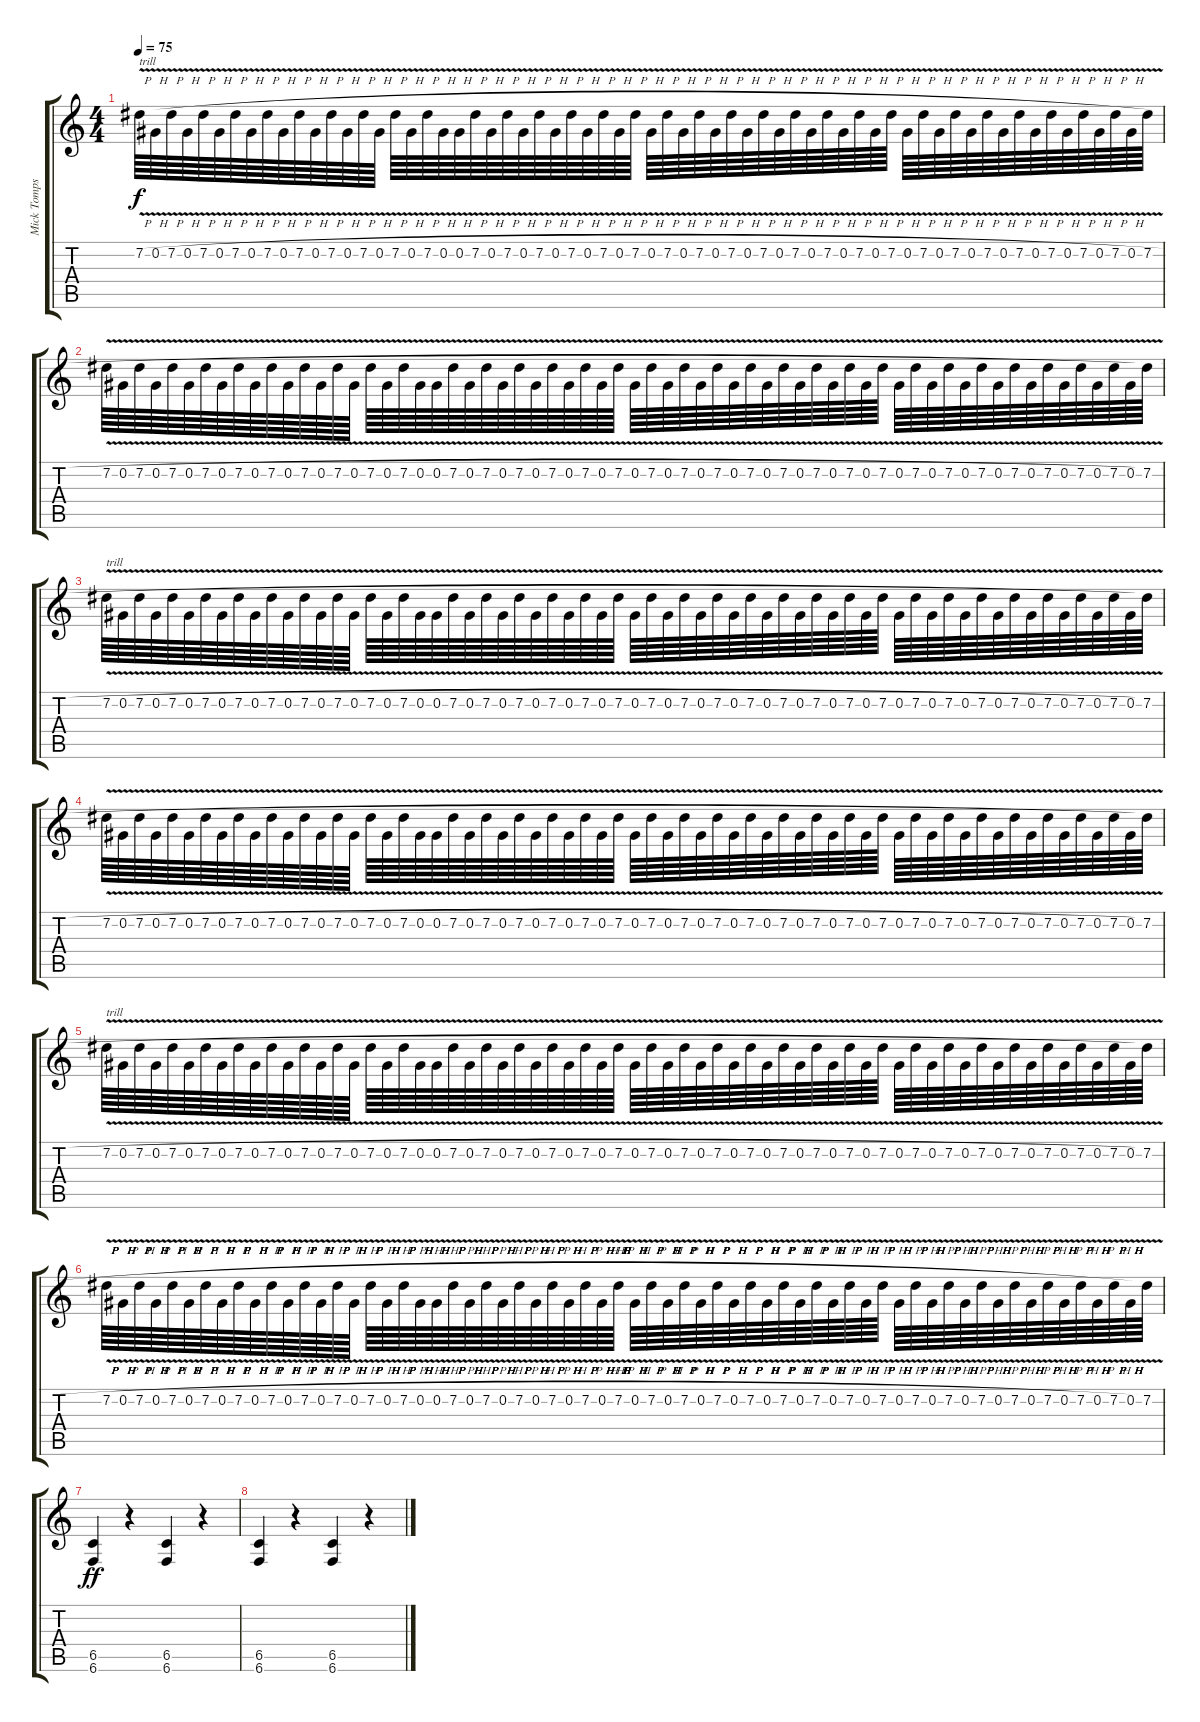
\track ("Mick Tompson" "Mick Tomps") {instrument distortionguitar}
\staff {score tabs}
\tuning (Db4 Ab3 E3 B2 Gb2 B1) {hide}
\ts (4 4)
\tempo 75
\clef g2
\ks c
7.2{v h}.64{txt "trill" dy f} 0.2{v h}.64 7.2{v h}.64 0.2{v h}.64 7.2{v h}.64 0.2{v h}.64 7.2{v h}.64 0.2{v h}.64 7.2{v h}.64 0.2{v h}.64 7.2{v h}.64 0.2{v h}.64 7.2{v h}.64 0.2{v h}.64 7.2{v h}.64 0.2{v h}.64 7.2{v h}.64 0.2{v h}.64 7.2{v h}.64 0.2{v h}.64 0.2{v h}.64 7.2{v h}.64 0.2{v h}.64 7.2{v h}.64 0.2{v h}.64 7.2{v h}.64 0.2{v h}.64 7.2{v h}.64 0.2{v h}.64 7.2{v h}.64 0.2{v h}.64 7.2{v h}.64 0.2{v h}.64 7.2{v h}.64 0.2{v h}.64 7.2{v h}.64 0.2{v h}.64 7.2{v h}.64 0.2{v h}.64 7.2{v h}.64 0.2{v h}.64 7.2{v h}.64 0.2{v h}.64 7.2{v h}.64 0.2{v h}.64 7.2{v h}.64 0.2{v h}.64 7.2{v h}.64 0.2{v h}.64 7.2{v h}.64 0.2{v h}.64 7.2{v h}.64 0.2{v h}.64 7.2{v h}.64 0.2{v h}.64 7.2{v h}.64 0.2{v h}.64 7.2{v h}.64 0.2{v h}.64 7.2{v h}.64 0.2{v h}.64 7.2{v h}.64 0.2{v h}.64 7.2{v h}.64 |
7.2{v h}.64 0.2{v h}.64 7.2{v h}.64 0.2{v h}.64 7.2{v h}.64 0.2{v h}.64 7.2{v h}.64 0.2{v h}.64 7.2{v h}.64 0.2{v h}.64 7.2{v h}.64 0.2{v h}.64 7.2{v h}.64 0.2{v h}.64 7.2{v h}.64 0.2{v h}.64 7.2{v h}.64 0.2{v h}.64 7.2{v h}.64 0.2{v h}.64 0.2{v h}.64 7.2{v h}.64 0.2{v h}.64 7.2{v h}.64 0.2{v h}.64 7.2{v h}.64 0.2{v h}.64 7.2{v h}.64 0.2{v h}.64 7.2{v h}.64 0.2{v h}.64 7.2{v h}.64 0.2{v h}.64 7.2{v h}.64 0.2{v h}.64 7.2{v h}.64 0.2{v h}.64 7.2{v h}.64 0.2{v h}.64 7.2{v h}.64 0.2{v h}.64 7.2{v h}.64 0.2{v h}.64 7.2{v h}.64 0.2{v h}.64 7.2{v h}.64 0.2{v h}.64 7.2{v h}.64 0.2{v h}.64 7.2{v h}.64 0.2{v h}.64 7.2{v h}.64 0.2{v h}.64 7.2{v h}.64 0.2{v h}.64 7.2{v h}.64 0.2{v h}.64 7.2{v h}.64 0.2{v h}.64 7.2{v h}.64 0.2{v h}.64 7.2{v h}.64 0.2{v h}.64 7.2{v h}.64 |
7.2{v h}.64{txt "trill"} 0.2{v h}.64 7.2{v h}.64 0.2{v h}.64 7.2{v h}.64 0.2{v h}.64 7.2{v h}.64 0.2{v h}.64 7.2{v h}.64 0.2{v h}.64 7.2{v h}.64 0.2{v h}.64 7.2{v h}.64 0.2{v h}.64 7.2{v h}.64 0.2{v h}.64 7.2{v h}.64 0.2{v h}.64 7.2{v h}.64 0.2{v h}.64 0.2{v h}.64 7.2{v h}.64 0.2{v h}.64 7.2{v h}.64 0.2{v h}.64 7.2{v h}.64 0.2{v h}.64 7.2{v h}.64 0.2{v h}.64 7.2{v h}.64 0.2{v h}.64 7.2{v h}.64 0.2{v h}.64 7.2{v h}.64 0.2{v h}.64 7.2{v h}.64 0.2{v h}.64 7.2{v h}.64 0.2{v h}.64 7.2{v h}.64 0.2{v h}.64 7.2{v h}.64 0.2{v h}.64 7.2{v h}.64 0.2{v h}.64 7.2{v h}.64 0.2{v h}.64 7.2{v h}.64 0.2{v h}.64 7.2{v h}.64 0.2{v h}.64 7.2{v h}.64 0.2{v h}.64 7.2{v h}.64 0.2{v h}.64 7.2{v h}.64 0.2{v h}.64 7.2{v h}.64 0.2{v h}.64 7.2{v h}.64 0.2{v h}.64 7.2{v h}.64 0.2{v h}.64 7.2{v h}.64 |
7.2{v h}.64 0.2{v h}.64 7.2{v h}.64 0.2{v h}.64 7.2{v h}.64 0.2{v h}.64 7.2{v h}.64 0.2{v h}.64 7.2{v h}.64 0.2{v h}.64 7.2{v h}.64 0.2{v h}.64 7.2{v h}.64 0.2{v h}.64 7.2{v h}.64 0.2{v h}.64 7.2{v h}.64 0.2{v h}.64 7.2{v h}.64 0.2{v h}.64 0.2{v h}.64 7.2{v h}.64 0.2{v h}.64 7.2{v h}.64 0.2{v h}.64 7.2{v h}.64 0.2{v h}.64 7.2{v h}.64 0.2{v h}.64 7.2{v h}.64 0.2{v h}.64 7.2{v h}.64 0.2{v h}.64 7.2{v h}.64 0.2{v h}.64 7.2{v h}.64 0.2{v h}.64 7.2{v h}.64 0.2{v h}.64 7.2{v h}.64 0.2{v h}.64 7.2{v h}.64 0.2{v h}.64 7.2{v h}.64 0.2{v h}.64 7.2{v h}.64 0.2{v h}.64 7.2{v h}.64 0.2{v h}.64 7.2{v h}.64 0.2{v h}.64 7.2{v h}.64 0.2{v h}.64 7.2{v h}.64 0.2{v h}.64 7.2{v h}.64 0.2{v h}.64 7.2{v h}.64 0.2{v h}.64 7.2{v h}.64 0.2{v h}.64 7.2{v h}.64 0.2{v h}.64 7.2{v h}.64 |
7.2{v h}.64{txt "trill"} 0.2{v h}.64 7.2{v h}.64 0.2{v h}.64 7.2{v h}.64 0.2{v h}.64 7.2{v h}.64 0.2{v h}.64 7.2{v h}.64 0.2{v h}.64 7.2{v h}.64 0.2{v h}.64 7.2{v h}.64 0.2{v h}.64 7.2{v h}.64 0.2{v h}.64 7.2{v h}.64 0.2{v h}.64 7.2{v h}.64 0.2{v h}.64 0.2{v h}.64 7.2{v h}.64 0.2{v h}.64 7.2{v h}.64 0.2{v h}.64 7.2{v h}.64 0.2{v h}.64 7.2{v h}.64 0.2{v h}.64 7.2{v h}.64 0.2{v h}.64 7.2{v h}.64 0.2{v h}.64 7.2{v h}.64 0.2{v h}.64 7.2{v h}.64 0.2{v h}.64 7.2{v h}.64 0.2{v h}.64 7.2{v h}.64 0.2{v h}.64 7.2{v h}.64 0.2{v h}.64 7.2{v h}.64 0.2{v h}.64 7.2{v h}.64 0.2{v h}.64 7.2{v h}.64 0.2{v h}.64 7.2{v h}.64 0.2{v h}.64 7.2{v h}.64 0.2{v h}.64 7.2{v h}.64 0.2{v h}.64 7.2{v h}.64 0.2{v h}.64 7.2{v h}.64 0.2{v h}.64 7.2{v h}.64 0.2{v h}.64 7.2{v h}.64 0.2{v h}.64 7.2{v h}.64 |
7.2{v h}.64 0.2{v h}.64 7.2{v h}.64 0.2{v h}.64 7.2{v h}.64 0.2{v h}.64 7.2{v h}.64 0.2{v h}.64 7.2{v h}.64 0.2{v h}.64 7.2{v h}.64 0.2{v h}.64 7.2{v h}.64 0.2{v h}.64 7.2{v h}.64 0.2{v h}.64 7.2{v h}.64 0.2{v h}.64 7.2{v h}.64 0.2{v h}.64 0.2{v h}.64 7.2{v h}.64 0.2{v h}.64 7.2{v h}.64 0.2{v h}.64 7.2{v h}.64 0.2{v h}.64 7.2{v h}.64 0.2{v h}.64 7.2{v h}.64 0.2{v h}.64 7.2{v h}.64 0.2{v h}.64 7.2{v h}.64 0.2{v h}.64 7.2{v h}.64 0.2{v h}.64 7.2{v h}.64 0.2{v h}.64 7.2{v h}.64 0.2{v h}.64 7.2{v h}.64 0.2{v h}.64 7.2{v h}.64 0.2{v h}.64 7.2{v h}.64 0.2{v h}.64 7.2{v h}.64 0.2{v h}.64 7.2{v h}.64 0.2{v h}.64 7.2{v h}.64 0.2{v h}.64 7.2{v h}.64 0.2{v h}.64 7.2{v h}.64 0.2{v h}.64 7.2{v h}.64 0.2{v h}.64 7.2{v h}.64 0.2{v h}.64 7.2{v h}.64 0.2{v h}.64 7.2{v}.64 |
(6.5 6.6).4{dy ff} r.4 (6.5 6.6).4 r.4 |
(6.5 6.6).4 r.4 (6.5 6.6).4 r.4
